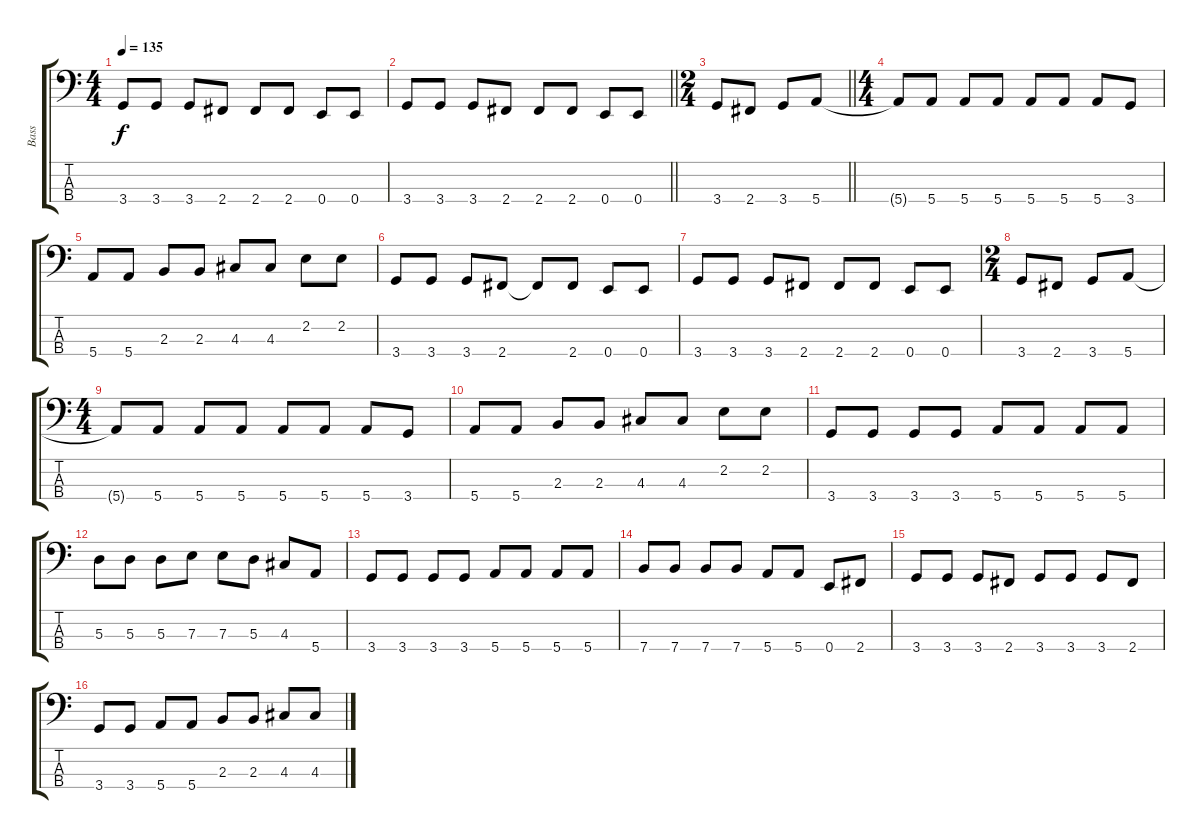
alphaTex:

\track ("Bass" "Bass") {instrument electricbassfinger}
\staff {score tabs}
\tuning (G2 D2 A1 E1) {hide}
\ts (4 4)
\tempo 135
\clef f4
\ks c
3.4.8{dy f} 3.4.8 3.4.8 2.4.8 2.4.8 2.4.8 0.4.8 0.4.8 |
\barLineRight lightlight
3.4.8 3.4.8 3.4.8 2.4.8 2.4.8 2.4.8 0.4.8 0.4.8 |
\ts (2 4)
\barLineRight lightlight
3.4.8 2.4.8 3.4.8 5.4.8 |
\ts (4 4)
5.4{t}.8 5.4.8 5.4.8 5.4.8 5.4.8 5.4.8 5.4.8 3.4.8 |
5.4.8 5.4.8 2.3.8 2.3.8 4.3.8 4.3.8 2.2.8 2.2.8 |
3.4.8 3.4.8 3.4.8 2.4.8 2.4{t}.8 2.4.8 0.4.8 0.4.8 |
3.4.8 3.4.8 3.4.8 2.4.8 2.4.8 2.4.8 0.4.8 0.4.8 |
\ts (2 4)
3.4.8 2.4.8 3.4.8 5.4.8 |
\ts (4 4)
5.4{t}.8 5.4.8 5.4.8 5.4.8 5.4.8 5.4.8 5.4.8 3.4.8 |
5.4.8 5.4.8 2.3.8 2.3.8 4.3.8 4.3.8 2.2.8 2.2.8 |
3.4.8 3.4.8 3.4.8 3.4.8 5.4.8 5.4.8 5.4.8 5.4.8 |
5.3.8 5.3.8 5.3.8 7.3.8 7.3.8 5.3.8 4.3.8 5.4.8 |
3.4.8 3.4.8 3.4.8 3.4.8 5.4.8 5.4.8 5.4.8 5.4.8 |
7.4.8 7.4.8 7.4.8 7.4.8 5.4.8 5.4.8 0.4.8 2.4.8 |
3.4.8 3.4.8 3.4.8 2.4.8 3.4.8 3.4.8 3.4.8 2.4.8 |
3.4.8 3.4.8 5.4.8 5.4.8 2.3.8 2.3.8 4.3.8 4.3.8
